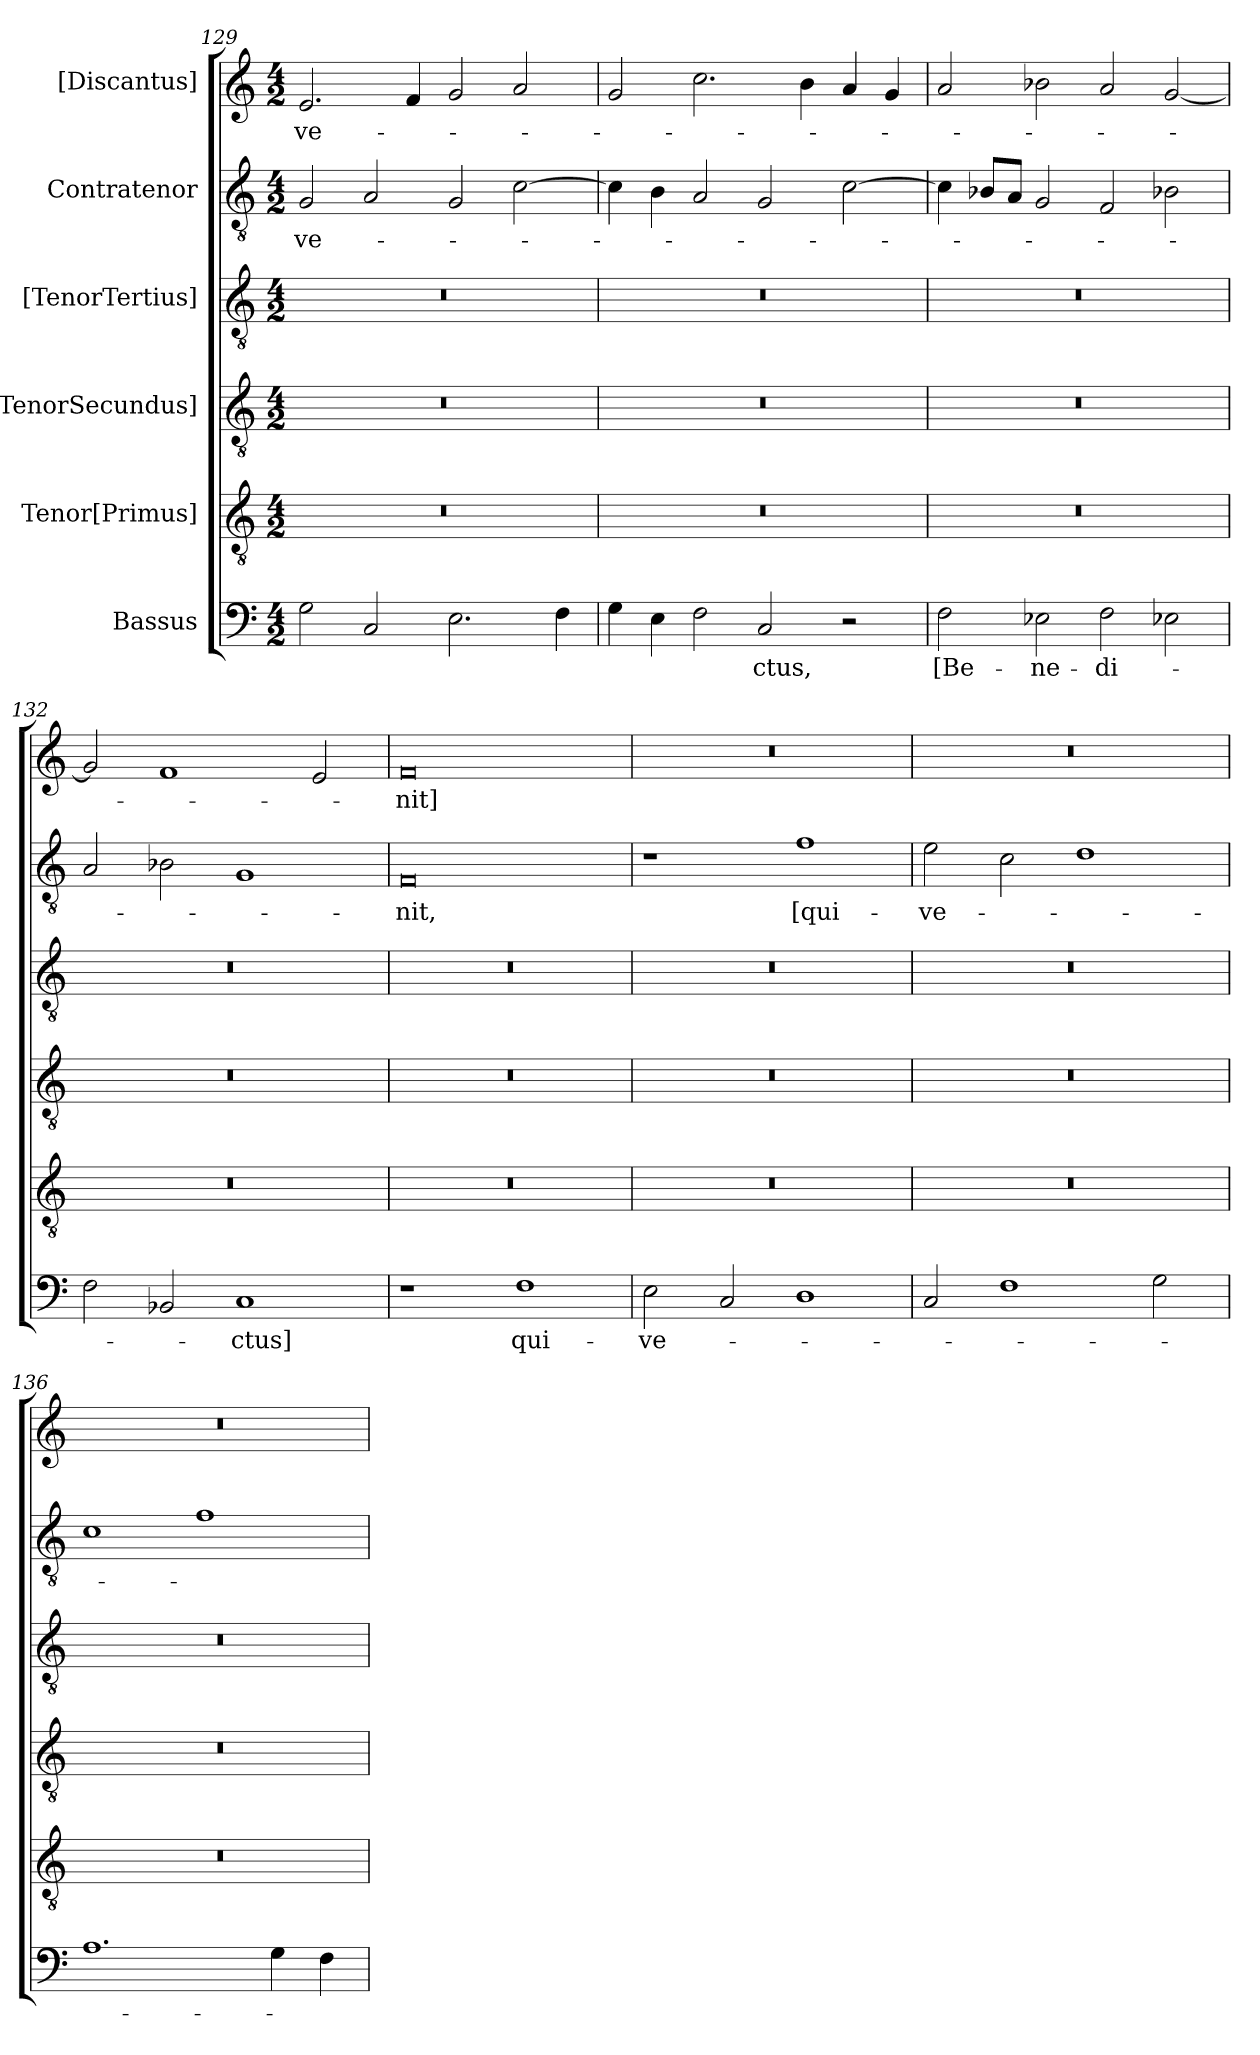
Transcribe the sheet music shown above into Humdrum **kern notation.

**kern	**text	**kern	**kern	**kern	**kern	**text	**kern	**text
*part6	*part6	*part5	*part4	*part3	*part2	*part2	*part1	*part1
*staff6	*staff6	*staff5	*staff4	*staff3	*staff2	*staff2	*staff1	*staff1
*I"Bassus	*	*I"Tenor[Primus]	*I"[TenorSecundus]	*I"[TenorTertius]	*I"Contratenor	*	*I"[Discantus]	*
*clefF4	*	*clefGv2	*clefGv2	*clefGv2	*clefGv2	*	*clefG2	*
*k[]	*	*k[]	*k[]	*k[]	*k[]	*	*k[]	*
*M4/2	*	*M4/2	*M4/2	*M4/2	*M4/2	*	*M4/2	*
=129	=129	=129	=129	=129	=129	=129	=129	=129
2G\	.	0r	0r	0r	2G/	ve-	2.e/	ve-
2C/	.	.	.	.	2A/	.	.	.
.	.	.	.	.	.	.	4f/	.
2.E\	.	.	.	.	2G/	.	2g/	.
.	.	.	.	.	[2c\	.	2a/	.
4F\	.	.	.	.	.	.	.	.
=130	=130	=130	=130	=130	=130	=130	=130	=130
4G\	.	0r	0r	0r	4c\]	.	2g/	.
4E\	.	.	.	.	4B\	.	.	.
2F\	.	.	.	.	2A/	.	2.cc\	.
2C/	-ctus,	.	.	.	2G/	.	.	.
.	.	.	.	.	.	.	4b\	.
2r	.	.	.	.	[2c\	.	4a/	.
.	.	.	.	.	.	.	4g/	.
=131	=131	=131	=131	=131	=131	=131	=131	=131
2F\	[Be-	0r	0r	0r	4c\]	.	2a/	.
.	.	.	.	.	8B-X/L	.	.	.
.	.	.	.	.	8A/J	.	.	.
2E-X\	-ne-	.	.	.	2G/	.	2b-X\	.
2F\	-di-	.	.	.	2F/	.	2a/	.
2E-X\	.	.	.	.	2B-X\	.	[2g/	.
=132	=132	=132	=132	=132	=132	=132	=132	=132
2F\	.	0r	0r	0r	2A/	.	2g/]	.
2BB-X/	.	.	.	.	2B-X\	.	1f/	.
1C/	-ctus]	.	.	.	1G/	.	.	.
.	.	.	.	.	.	.	2e/	.
=133	=133	=133	=133	=133	=133	=133	=133	=133
1r	.	0r	0r	0r	0F/	-nit,	0f/	-nit]
1F\	qui-	.	.	.	.	.	.	.
=134	=134	=134	=134	=134	=134	=134	=134	=134
2E\	ve-	0r	0r	0r	1r	.	0r	.
2C/	.	.	.	.	.	.	.	.
1D\	.	.	.	.	1f\	[qui-	.	.
=135	=135	=135	=135	=135	=135	=135	=135	=135
2C/	.	0r	0r	0r	2e\	ve-	0r	.
1F\	.	.	.	.	2c\	.	.	.
.	.	.	.	.	1d\	.	.	.
2G\	.	.	.	.	.	.	.	.
=136	=136	=136	=136	=136	=136	=136	=136	=136
1.A\	.	0r	0r	0r	1c\	.	0r	.
.	.	.	.	.	1f\	.	.	.
4G\	.	.	.	.	.	.	.	.
4F\	.	.	.	.	.	.	.	.
=	=	=	=	=	=	=	=	=
*-	*-	*-	*-	*-	*-	*-	*-	*-
